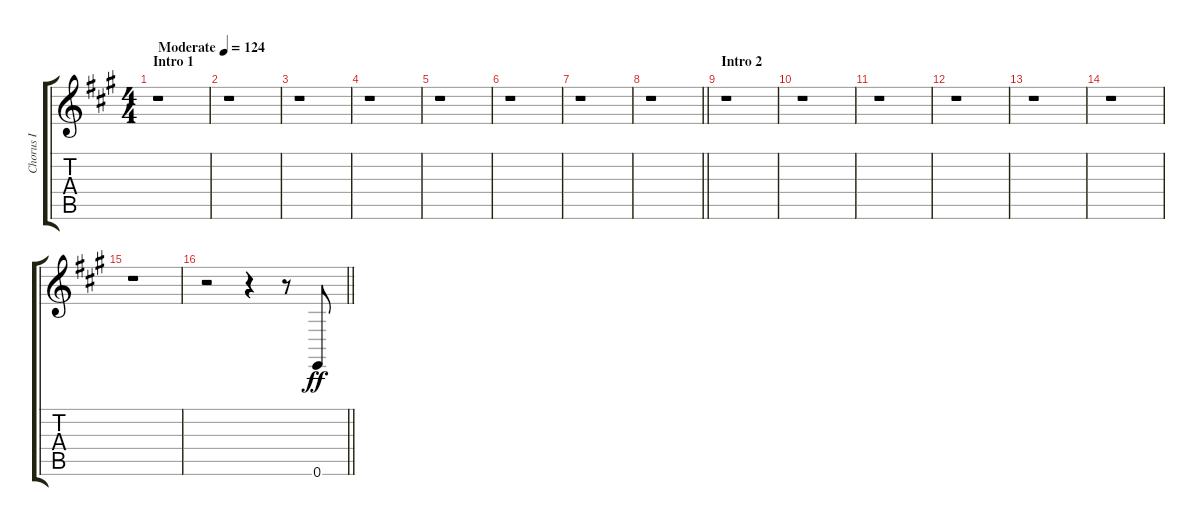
\track ("Chorus I" "Chorus I") {instrument voiceoohs}
\staff {score tabs}
\tuning (E4 B3 G3 D3 A2 E2) {hide}
\ts (4 4)
\section ("" "Intro 1")
\tempo (124 "Moderate")
\clef g2
\ks a
r.1{dy ff instrument voiceoohs} |
r.1 |
r.1 |
r.1 |
r.1 |
r.1 |
r.1 |
\barLineRight lightlight
r.1 |
\section ("" "Intro 2")
r.1 |
r.1 |
r.1 |
r.1 |
r.1 |
r.1 |
r.1 |
\barLineRight lightlight
r.2 r.4 r.8 0.6.8
